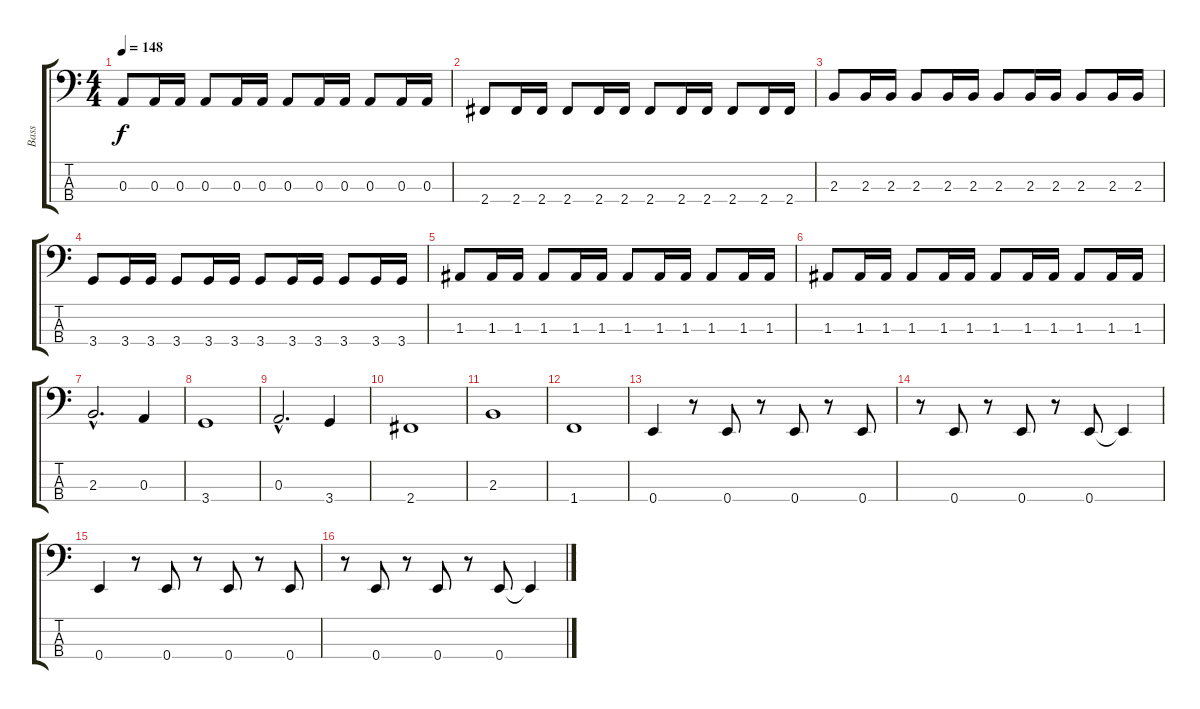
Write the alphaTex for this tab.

\track ("Bass" "Bass") {instrument slapbass2}
\staff {score tabs}
\tuning (G2 D2 A1 E1) {hide}
\ts (4 4)
\tempo 148
\clef f4
\ks c
0.3.8{dy f} 0.3.16 0.3.16 0.3.8 0.3.16 0.3.16 0.3.8 0.3.16 0.3.16 0.3.8 0.3.16 0.3.16 |
2.4.8 2.4.16 2.4.16 2.4.8 2.4.16 2.4.16 2.4.8 2.4.16 2.4.16 2.4.8 2.4.16 2.4.16 |
2.3.8 2.3.16 2.3.16 2.3.8 2.3.16 2.3.16 2.3.8 2.3.16 2.3.16 2.3.8 2.3.16 2.3.16 |
3.4.8 3.4.16 3.4.16 3.4.8 3.4.16 3.4.16 3.4.8 3.4.16 3.4.16 3.4.8 3.4.16 3.4.16 |
1.3.8 1.3.16 1.3.16 1.3.8 1.3.16 1.3.16 1.3.8 1.3.16 1.3.16 1.3.8 1.3.16 1.3.16 |
1.3.8 1.3.16 1.3.16 1.3.8 1.3.16 1.3.16 1.3.8 1.3.16 1.3.16 1.3.8 1.3.16 1.3.16 |
2.3{hac}.2{d} 0.3.4 |
3.4.1 |
0.3{hac}.2{d} 3.4.4 |
2.4.1 |
2.3.1 |
1.4.1 |
0.4.4 r.8 0.4.8 r.8 0.4.8 r.8 0.4.8 |
r.8 0.4.8 r.8 0.4.8 r.8 0.4.8 0.4{t}.4 |
0.4.4 r.8 0.4.8 r.8 0.4.8 r.8 0.4.8 |
r.8 0.4.8 r.8 0.4.8 r.8 0.4.8 0.4{t}.4
